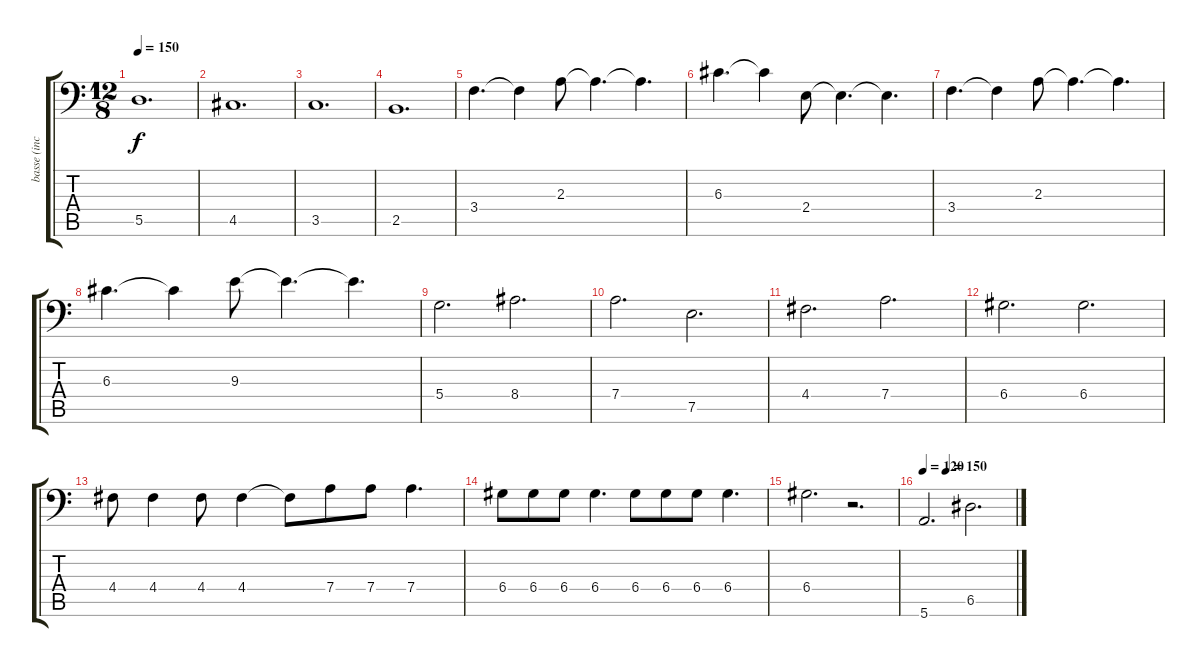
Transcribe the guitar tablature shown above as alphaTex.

\track ("basse (incomplet)" "basse (inc") {instrument electricbassfinger}
\staff {score tabs}
\tuning (E3 B2 G2 D2 A1 E1) {hide}
\ts (12 8)
\tempo 150
\clef f4
\ks c
5.5.1{d dy f} |
4.5.1{d} |
3.5.1{d} |
2.5.1{d} |
3.4.4{d} 3.4{t}.4 2.3.8 2.3{t}.4{d} 2.3{t}.4{d} |
6.3.4{d} 6.3{t}.4 2.4.8 2.4{t}.4{d} 2.4{t}.4{d} |
3.4.4{d} 3.4{t}.4 2.3.8 2.3{t}.4{d} 2.3{t}.4{d} |
6.3.4{d} 6.3{t}.4 9.3.8 9.3{t}.4{d} 9.3{t}.4{d} |
5.4.2{d} 8.4.2{d} |
7.4.2{d} 7.5.2{d} |
4.4.2{d} 7.4.2{d} |
6.4.2{d} 6.4.2{d} |
4.4.8 4.4.4 4.4.8 4.4.4 4.4{t}.8 7.4.8 7.4.8 7.4.4{d} |
6.4.8 6.4.8 6.4.8 6.4.4{d} 6.4.8 6.4.8 6.4.8 6.4.4{d} |
6.4.2{d} r.2{d} |
\tempo 120
\tempo (150 0.25)
5.6.2{d} 6.5.2{d}
